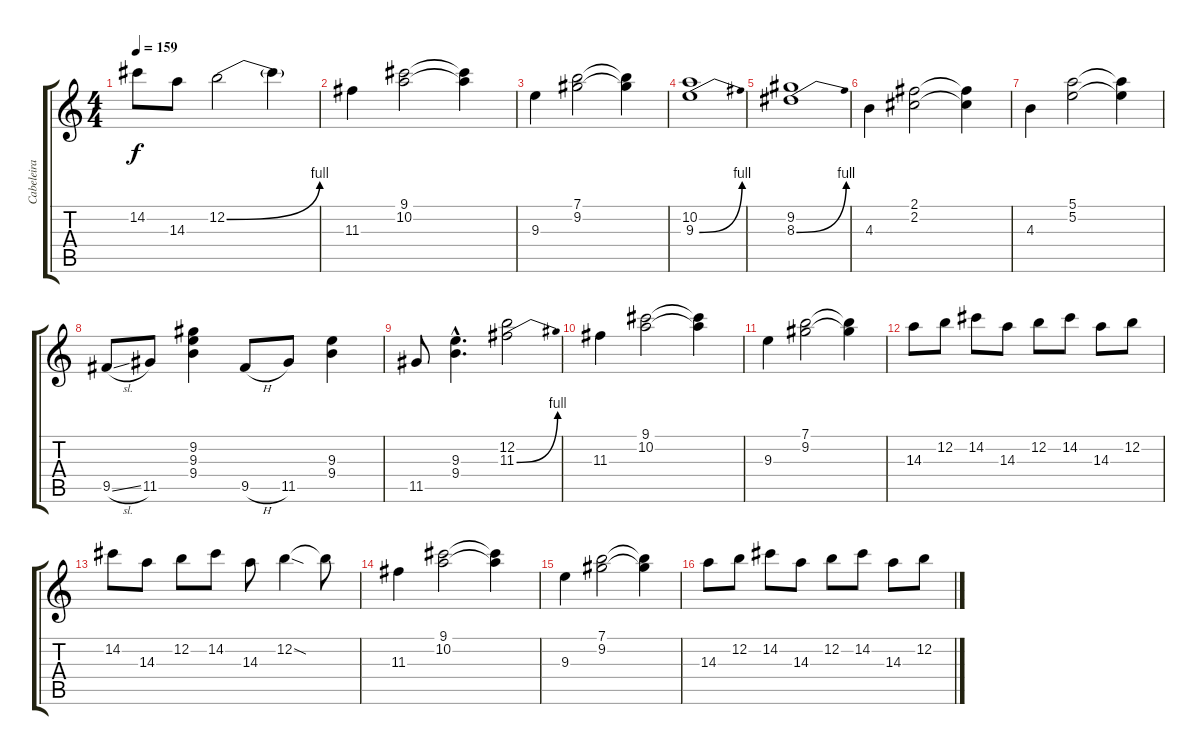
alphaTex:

\track ("Cabeleira" "Cabeleira") {instrument distortionguitar}
\staff {score tabs}
\tuning (E4 B3 G3 D3 A2 E2) {hide}
\ts (4 4)
\tempo 159
\clef g2
\ks c
14.2.8{dy f} 14.3.8 12.2{be (bend 0 0 60 4)}.2 12.2{t}.4 |
11.3.4 (9.1 10.2).2 (9.1{t} 10.2{t}).4 |
9.3.4 (7.1 9.2).2 (7.1{t} 9.2{t}).4 |
(10.2 9.3{be (bend 0 0 60 4)}).1 |
(9.2 8.3{be (bend 0 0 60 4)}).1 |
4.3.4 (2.1 2.2).2 (2.1{t} 2.2{t}).4 |
4.3.4 (5.1 5.2).2 (5.1{t} 5.2{t}).4 |
9.5{sl}.8 11.5.8 (9.2 9.3 9.4).4 9.5{h}.8 11.5.8 (9.3 9.4).4 |
11.5.8 (9.3{hac} 9.4{hac}).4{d} (12.2 11.3{be (bend 0 0 60 4)}).2 |
11.3.4 (9.1 10.2).2 (9.1{t} 10.2{t}).4 |
9.3.4 (7.1 9.2).2 (7.1{t} 9.2{t}).4 |
14.3.8 12.2.8 14.2.8 14.3.8 12.2.8 14.2.8 14.3.8 12.2.8 |
14.2.8 14.3.8 12.2.8 14.2.8 14.3.8 12.2{sod}.4 12.2{t}.8 |
11.3.4 (9.1 10.2).2 (9.1{t} 10.2{t}).4 |
9.3.4 (7.1 9.2).2 (7.1{t} 9.2{t}).4 |
14.3.8 12.2.8 14.2.8 14.3.8 12.2.8 14.2.8 14.3.8 12.2.8
